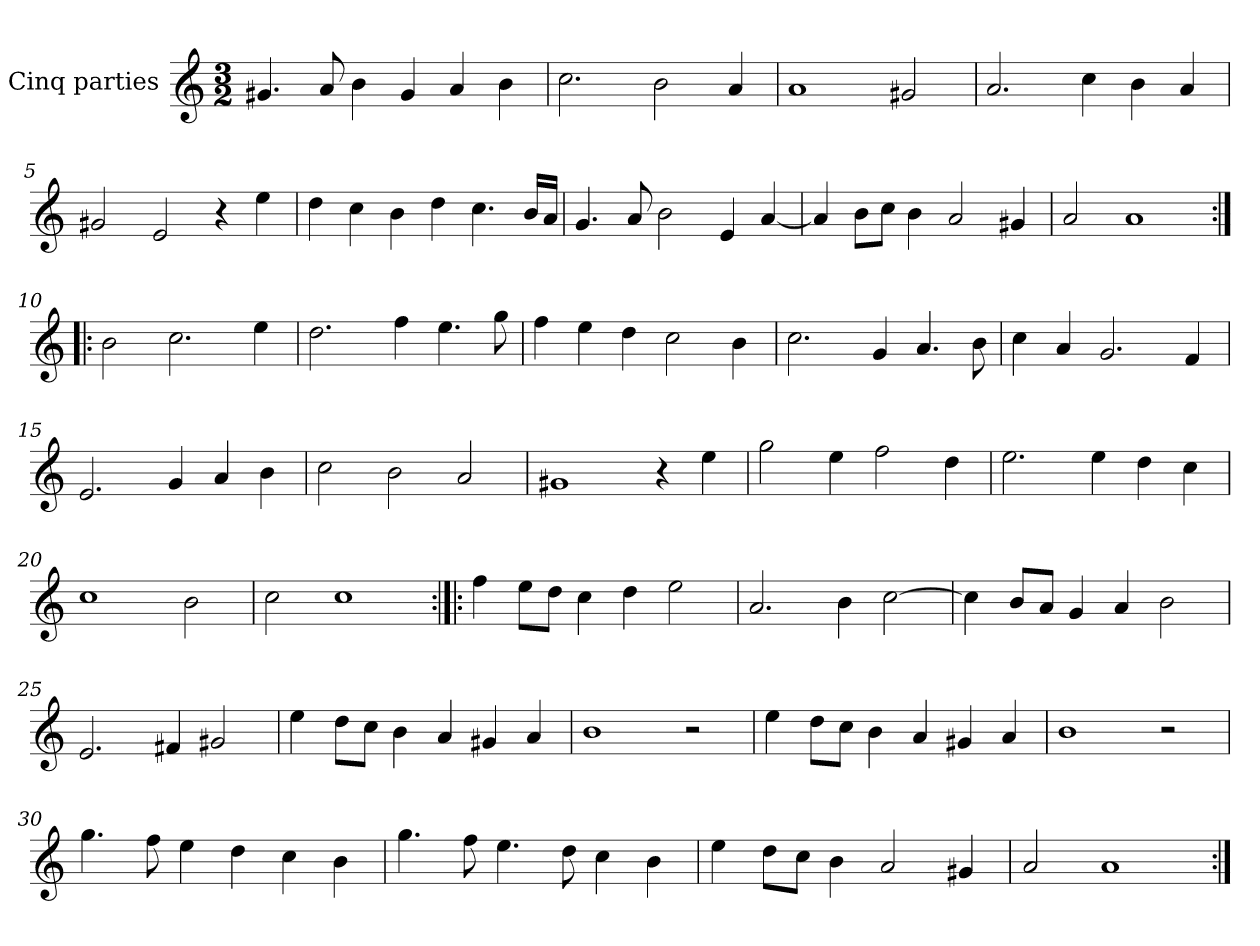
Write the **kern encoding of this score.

**kern
*part1
*staff1
*I"Cinq parties
*clefG2
*k[]
*M3/2
*MM180
=1
4.g#X/
8a/
4b\
4g#/
4a/
4b\
=2
2.cc\
2b\
4a/
=3
1a
2g#X/
=4
2.a/
4cc\
4b\
4a/
=5
2g#X/
2e/
4r
4ee\
=6
4dd\
4cc\
4b\
4dd\
4.cc\
16b/LL
16a/JJ
=7
4.g/
8a/
2b\
4e/
[4a/
=8
4a/]
8b\L
8cc\J
4b\
2a/
4g#X/
=9
2a/
1a
=10:|!|:
2b\
2.cc\
4ee\
=11
2.dd\
4ff\
4.ee\
8gg\
=12
4ff\
4ee\
4dd\
2cc\
4b\
=13
2.cc\
4g/
4.a/
8b\
=14
4cc\
4a/
2.g/
4f/
=15
2.e/
4g/
4a/
4b\
=16
2cc\
2b\
2a/
=17
1g#X
4r
4ee\
=18
2gg\
4ee\
2ff\
4dd\
=19
2.ee\
4ee\
4dd\
4cc\
=20
1cc
2b\
=21
2cc\
1cc
=22:|!|:
4ff\
8ee\L
8dd\J
4cc\
4dd\
2ee\
=23
2.a/
4b\
[2cc\
=24
4cc\]
8b/L
8a/J
4g/
4a/
2b\
=25
2.e/
4f#X/
2g#X/
=26
4ee\
8dd\L
8cc\J
4b\
4a/
4g#X/
4a/
=27
1b
2r
=28
4ee\
8dd\L
8cc\J
4b\
4a/
4g#X/
4a/
=29
1b
2r
=30
4.gg\
8ff\
4ee\
4dd\
4cc\
4b\
=31
4.gg\
8ff\
4.ee\
8dd\
4cc\
4b\
=32
4ee\
8dd\L
8cc\J
4b\
2a/
4g#X/
=33
2a/
1a
=:|!
*-
